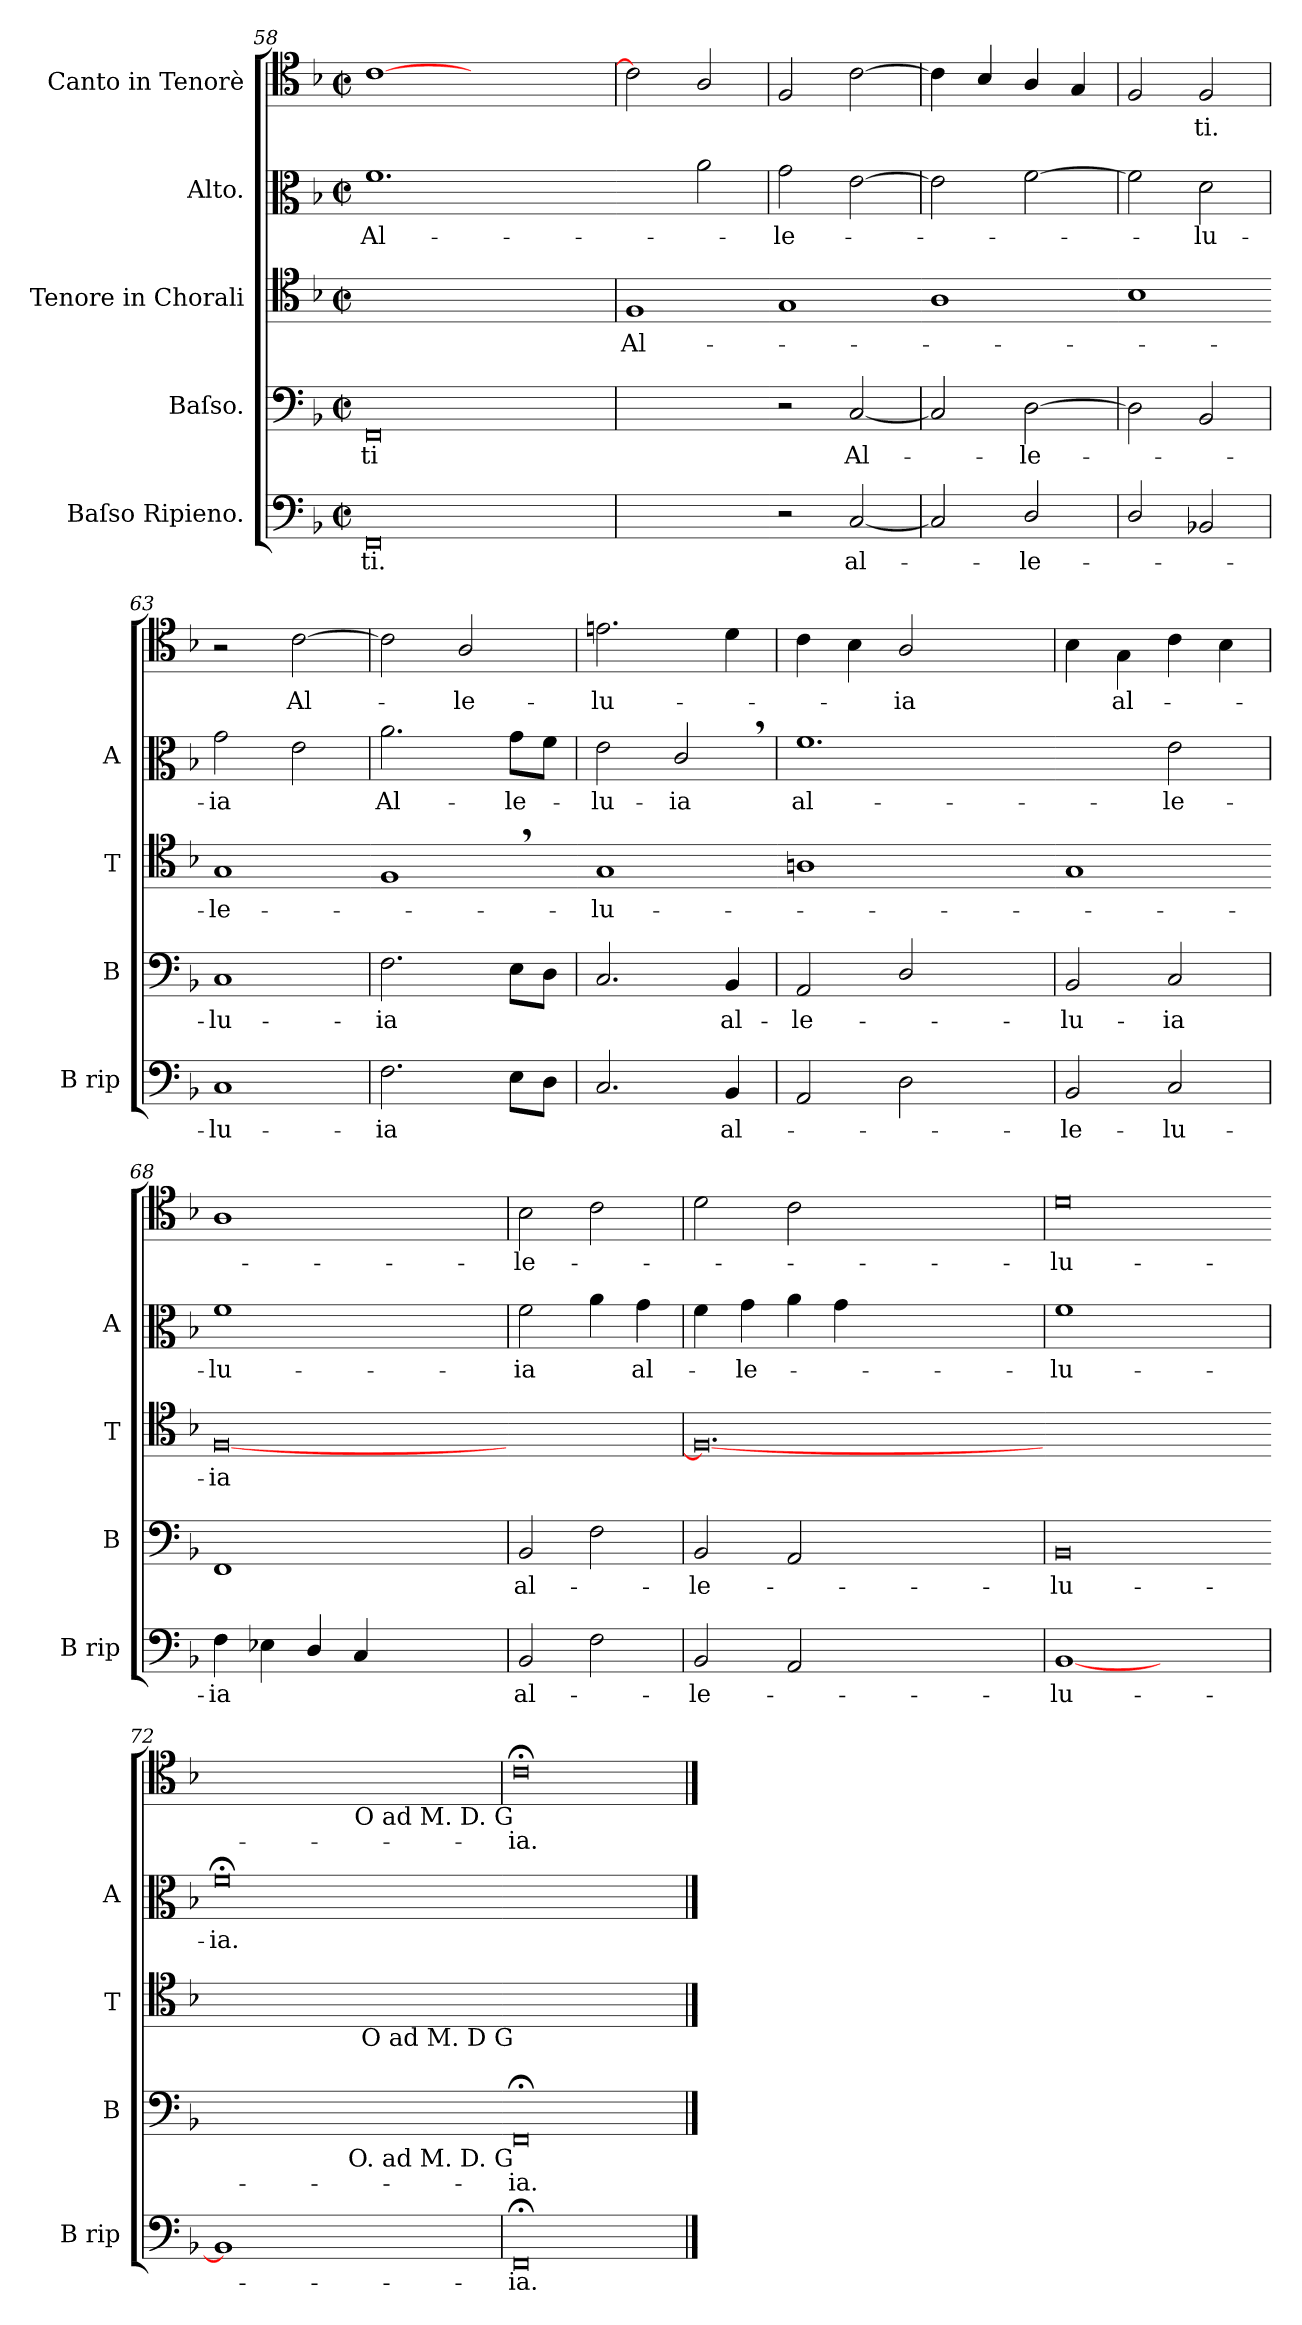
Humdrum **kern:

**kern	**text	**kern	**text	**kern	**text	**kern	**text	**kern	**text
*part5	*part5	*part4	*part4	*part3	*part3	*part2	*part2	*part1	*part1
*staff5	*staff5	*staff4	*staff4	*staff3	*staff3	*staff2	*staff2	*staff1	*staff1
*I"Baſso Ripieno.	*	*I"Baſso.	*	*I"Tenore in Chorali	*	*I"Alto.	*	*I"Canto in Tenorè	*
*I'B rip	*	*I'B	*	*I'T	*	*I'A	*	*	*
*clefF4	*	*clefF4	*	*clefC4	*	*clefC3	*	*clefC4	*
*k[b-]	*	*k[b-]	*	*k[b-]	*	*k[b-]	*	*k[b-]	*
*F:	*	*F:	*	*F:	*	*F:	*	*F:	*
*M2/2	*	*M2/2	*	*M2/2	*	*M2/2	*	*M2/2	*
*met(c|)	*	*met(c|)	*	*met(c|)	*	*met(c|)	*	*met(c|)	*
=58	=58	=58	=58	=58	=58	=58	=58	=58	=58
0FF	-ti.	0FF	-ti	0ryy	.	1.f	Al-	[1c	.
.	.	.	.	.	.	.	.	1ryy	.
.	.	.	.	.	.	2ryy	.	.	.
=59	=59	=59	=59	=59	=59	=59-	=59	=59	=59
1ryy	.	1ryy	.	1F	Al-	2ryy	.	2c\]	.
.	.	.	.	.	.	2a\	.	2A/	.
=60	=60	=60	=60	=60-	=60	=60	=60	=60	=60
2r	.	2r	.	1G	.	2g\	-le-	2F/	.
[2C/	al-	[2C/	Al-	.	.	[2e\	.	[2c\	.
=61	=61	=61	=61	=61-	=61	=61	=61	=61	=61
2C/]	.	2C/]	.	1A	.	2e\]	.	4c!\]	.
.	.	.	.	.	.	.	.	4B-/	.
2D/	-le-	[2D\	-le-	.	.	[2f\	.	4A/	.
.	.	.	.	.	.	.	.	4G/	.
=62	=62	=62	=62	=62-	=62	=62	=62	=62	=62
2D/	.	2D\]	.	1B-	.	2f\]	.	2F/	.
2BB-X/	.	2BB-/	.	.	.	2d\	-lu-	2F/	-ti.
=63	=63	=63	=63	=63-	=63	=63	=63	=63	=63
1C	-lu-	1C	-lu-	1G	-le-	2g\	-ia	2r	.
.	.	.	.	.	.	2e\	.	[2c\	Al-
=64	=64	=64	=64	=64-	=64	=64	=64	=64	=64
!	!	!	!	!	!	!	!LO:LY:i	!	!
2.F\	-ia	2.F\	-ia	1F,	.	2.a\	Al-	2c\]	.
.	.	.	.	.	.	.	.	2A/	-le-
!	!	!	!	!	!	!	!LO:LY:i	!	!
8E\L	.	8E\L	.	.	.	8g\L	-le-	.	.
8D\J	.	8D\J	.	.	.	8f\J	.	.	.
=65	=65	=65	=65	=65-	=65	=65	=65	=65	=65
!	!	!	!	!	!	!	!LO:LY:i	!	!
2.C/	.	2.C/	.	1G	-lu-	2e\	-lu-	2.en\	-lu-
!	!	!	!	!	!	!	!LO:LY:i	!	!
.	.	.	.	.	.	2c,/	-ia	.	.
4BB-/	al-	4BB-/	al-	.	.	.	.	4d\	.
=66	=66	=66	=66	=66-	=66	=66	=66	=66	=66
2AA/	.	2AA/	-le-	1An	.	1.f	al-	4c\	.
.	.	.	.	.	.	.	.	4B-\	.
2D\	.	2D/	.	.	.	.	.	2A/	-ia
2ryy	.	2ryy	.	2ryy	.	.	.	2ryy	.
=67	=67	=67	=67	=67-	=67	=67-	=67	=67	=67
2BB-/	-le-	2BB-/	-lu-	1G	.	2ryy	.	4B-\	.
.	.	.	.	.	.	.	.	4G\	al-
2C/	-lu-	2C/	-ia	.	.	2e\	-le-	4c\	.
.	.	.	.	.	.	.	.	4B-\	.
=68	=68	=68	=68	=68-	=68	=68	=68	=68	=68
4F\	-ia	1FF	.	[y0F	-ia	1f	-lu-	1A	.
4E-X\	.	.	.	.	.	.	.	.	.
4D/	.	.	.	.	.	.	.	.	.
4C/	.	.	.	.	.	.	.	.	.
1ryy	.	1ryy	.	.	.	1ryy	.	1ryy	.
=69	=69	=69	=69	=69-	=69	=69	=69	=69	=69
2BB-/	al-	2BB-/	al-	1ryy	.	2f\	-ia	2B-\	-le-
2F\	.	2F\	.	.	.	4a\	.	2c\	.
.	.	.	.	.	.	4g\	al-	.	.
=70	=70	=70	=70	=70	=70	=70	=70	=70	=70
2BB-/	-le-	2BB-/	-le-	0.F_	.	4f\	.	2d\	.
.	.	.	.	.	.	4g\	-le-	.	.
2AA/	.	2AA/	.	.	.	4a\	.	2c\	.
.	.	.	.	.	.	4g\	.	.	.
0ryy	.	0ryy	.	.	.	0ryy	.	0ryy	.
=71	=71	=71	=71	=71-	=71	=71	=71	=71	=71
[1BB-	-lu-	0BB-	-lu-	0ryy	.	1f	-lu-	0d	-lu-
1ryy	.	.	.	.	.	1ryy	.	.	.
=72	=72-	=72-	=72-	=72-	=72-	=72	=72-	=72-	=72-
!	!	!	!	!	!	!LO:N:vis=0	!	!	!
1BB-]	.	0.ryy	.	0.ryy	.	0.f;<	-ia.	0.ryy	.
0ryy	.	.	.	.	.	.	.	.	.
=73	=73	=73-	=73	=73-	=73	=73-	=73	=73	=73
0FF;<	-ia.	0FF;<	-ia.	0Fyy]	.	0ryy	.	0c;<	-ia.
!	!	!	!	!	!	!	!	!LO:TX:b:rj:t=O ad M. D. G	!
!	!	!	!	!LO:TX:b:rj:t=O ad M. D G	!	!	!	!	!
!	!	!LO:TX:b:rj:t=O. ad M. D. G	!	!	!	!	!	!	!
==	==	==	==	==	==	==	==	==	==
*-	*-	*-	*-	*-	*-	*-	*-	*-	*-
